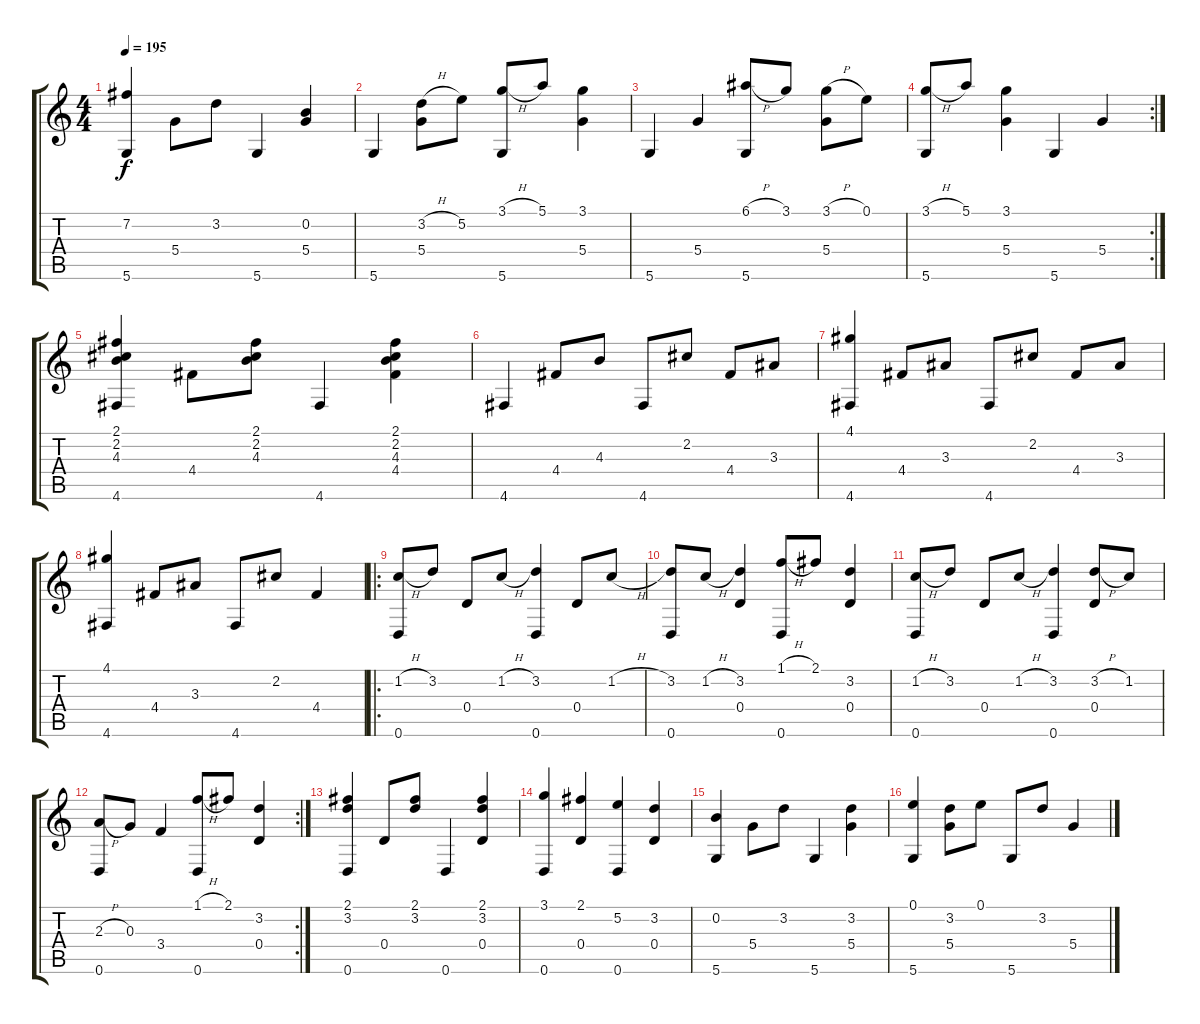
\track "" {instrument acousticguitarnylon}
\staff {score tabs}
\tuning (E4 B3 G3 D3 A2 D2) {hide}
\ts (4 4)
\tempo 195
\clef g2
\ks c
(7.2 5.6).4{dy f} 5.4.8 3.2.8 5.6.4 (0.2 5.4).4 |
5.6.4 (3.2{h} 5.4).8 5.2.8 (3.1{h} 5.6).8 5.1.8 (3.1 5.4).4 |
5.6.4 5.4.4 (6.1{h} 5.6).8 3.1.8 (3.1{h} 5.4).8 0.1.8 |
\rc 2
(3.1{h} 5.6).8 5.1.8 (3.1 5.4).4 5.6.4 5.4.4 |
(2.1 2.2 4.3 4.6).4 4.4.8 (2.1 2.2 4.3).8 4.6.4 (2.1 2.2 4.3 4.4).4 |
4.6.4 4.4.8 4.3.8 4.6.8 2.2.8 4.4.8 3.3.8 |
(4.1 4.6).4 4.4.8 3.3.8 4.6.8 2.2.8 4.4.8 3.3.8 |
(4.1 4.6).4 4.4.8 3.3.8 4.6.8 2.2.8 4.4.4 |
\ro
(1.2{h} 0.6).8 3.2.8 0.4.8 1.2{h}.8 (3.2 0.6).4 0.4.8 1.2{h}.8 |
(3.2 0.6).8 1.2{h}.8 (3.2 0.4).4 (1.1{h} 0.6).8 2.1.8 (3.2 0.4).4 |
(1.2{h} 0.6).8 3.2.8 0.4.8 1.2{h}.8 (3.2 0.6).4 (3.2{h} 0.4).8 1.2.8 |
\rc 2
(2.3{h} 0.6).8 0.3.8 3.4.4 (1.1{h} 0.6).8 2.1.8 (3.2 0.4).4 |
(2.1 3.2 0.6).4 0.4.8 (2.1 3.2).8 0.6.4 (2.1 3.2 0.4).4 |
(3.1 0.6).4 (2.1 0.4).4 (5.2 0.6).4 (3.2 0.4).4 |
(0.2 5.6).4 5.4.8 3.2.8 5.6.4 (3.2 5.4).4 |
(0.1 5.6).4 (3.2 5.4).8 0.1.8 5.6.8 3.2.8 5.4.4
